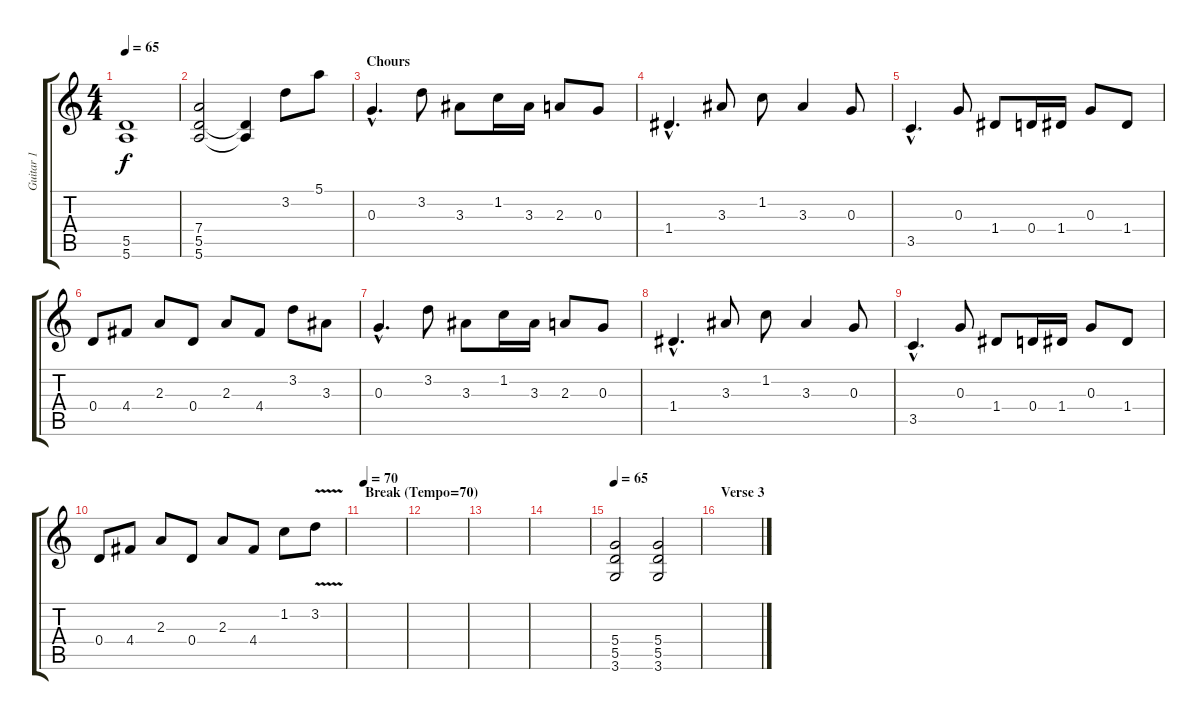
\track ("Guitar 1" "Guitar 1") {instrument distortionguitar}
\staff {score tabs}
\tuning (E4 B3 G3 D3 A2 E2) {hide}
\ts (4 4)
\tempo 65
\clef g2
\ks c
(5.5 5.6).1{dy f} |
(7.4 5.5 5.6).2 (5.5{t} 5.6{t}).4 3.2.8 5.1.8 |
\section ("" "Chours")
0.3{hac}.4{d} 3.2.8 3.3.8 1.2.16 3.3.16 2.3.8 0.3.8 |
1.4{hac}.4{d} 3.3.8 1.2.8 3.3.4 0.3.8 |
3.5{hac}.4{d} 0.3.8 1.4.8 0.4.16 1.4.16 0.3.8 1.4.8 |
0.4.8 4.4.8 2.3.8 0.4.8 2.3.8 4.4.8 3.2.8 3.3.8 |
0.3{hac}.4{d} 3.2.8 3.3.8 1.2.16 3.3.16 2.3.8 0.3.8 |
1.4{hac}.4{d} 3.3.8 1.2.8 3.3.4 0.3.8 |
3.5{hac}.4{d} 0.3.8 1.4.8 0.4.16 1.4.16 0.3.8 1.4.8 |
0.4.8 4.4.8 2.3.8 0.4.8 2.3.8 4.4.8 1.2.8 3.2{v}.8 |
\section ("" "Break (Tempo=70)")
\tempo 70
|
|
|
|
\tempo 65
(5.4 5.5 3.6).2 (5.4 5.5 3.6).2 |
\section ("" "Verse 3")
